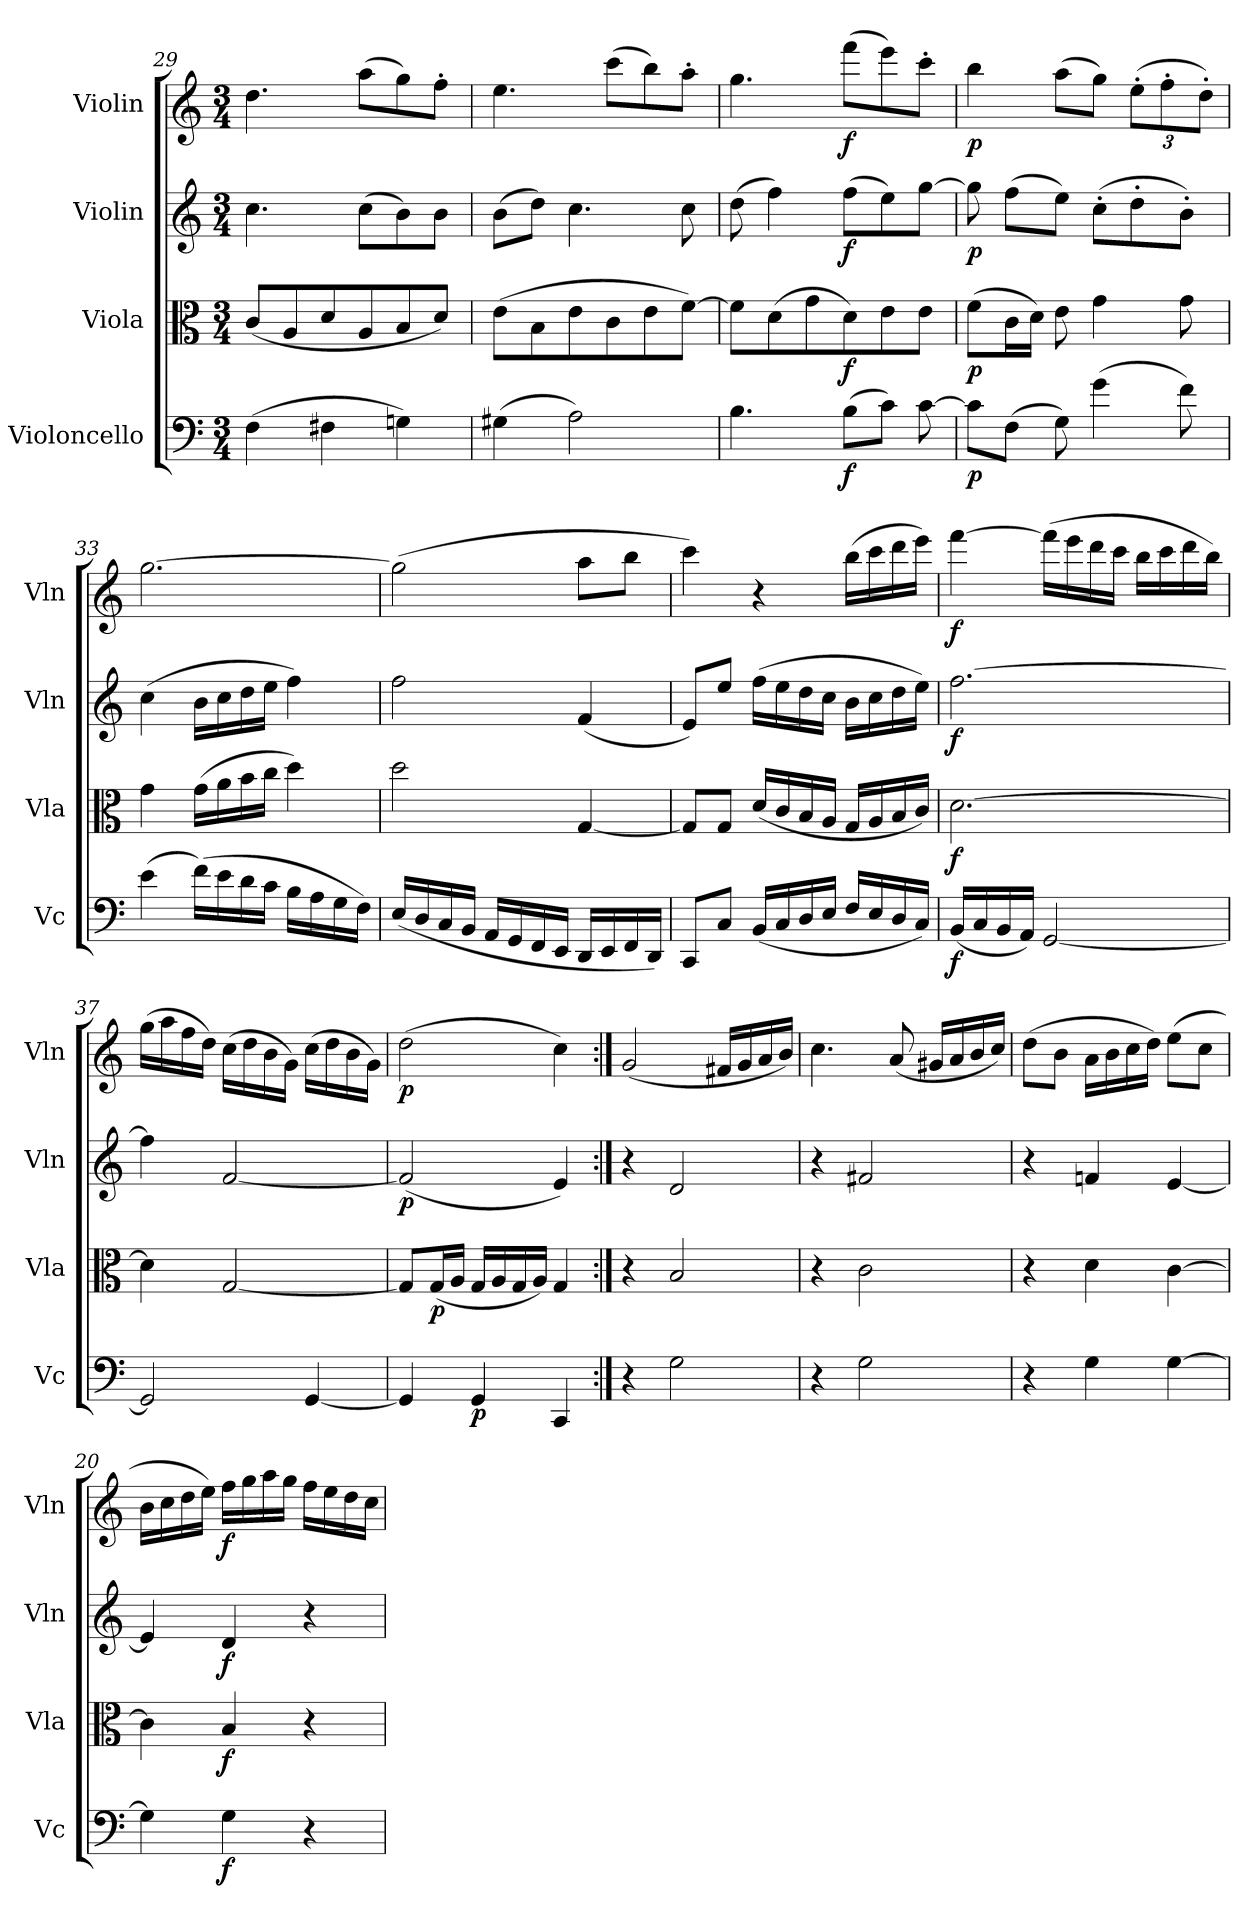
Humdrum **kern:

**kern	**dynam	**kern	**dynam	**kern	**dynam	**kern	**dynam
*part4	*part4	*part3	*part3	*part2	*part2	*part1	*part1
*staff4	*staff4	*staff3	*staff3	*staff2	*staff2	*staff1	*staff1
*I"Violoncello	*	*I"Viola	*	*I"Violin	*	*I"Violin	*
*I'Vc	*	*I'Vla	*	*I'Vln	*	*I'Vln	*
*clefF4	*	*clefC3	*	*clefG2	*	*clefG2	*
*k[]	*	*k[]	*	*k[]	*	*k[]	*
*C:	*	*C:	*	*C:	*	*C:	*
*M3/4	*	*M3/4	*	*M3/4	*	*M3/4	*
=29	=29	=29	=29	=29	=29	=29	=29
(4F\	.	(8c/L	.	4.cc\	.	4.dd\	.
.	.	8A/	.	.	.	.	.
4F#X\	.	8d/	.	.	.	.	.
.	.	8A/	.	(8cc\L	.	(8aa\L	.
4Gn\)	.	8B/	.	8b\)	.	8gg\)	.
.	.	8d/J)	.	8b\J	.	8ff'\J	.
=30	=30	=30	=30	=30	=30	=30	=30
(4G#X\	.	(8e\L	.	(8b\L	.	4.ee\	.
.	.	8B\	.	8dd\J)	.	.	.
2A\)	.	8e\	.	4.cc\	.	.	.
.	.	8c\	.	.	.	(8ccc\L	.
.	.	8e\	.	.	.	8bb\)	.
.	.	[8f\J)	.	8cc\	.	8aa'\J	.
=31	=31	=31	=31	=31	=31	=31	=31
4.B\	.	8f\L]	.	(8dd\	.	4.gg\	.
.	.	(8d\	.	4ff\)	.	.	.
.	.	8g\	.	.	.	.	.
(8B\L	f	8d\)	f	(8ff\L	f	(8fff\L	f
8c\J)	.	8e\	.	8ee\)	.	8eee\)	.
[8c\	.	8e\J	.	[8gg\J	.	8ccc'\J	.
=32	=32	=32	=32	=32	=32	=32	=32
8c\L]	p	(8f\L	p	8gg\]	p	4bb\	p
(8F\J	.	16c\L	.	(8ff\L	.	.	.
.	.	16d\JJ)	.	.	.	.	.
8G\)	.	8e\	.	8ee\J)	.	(8aa\L	.
(4g\	.	4g\	.	(8cc'\L	.	8gg\J)	.
.	.	.	.	8dd'\	.	(12ee'\L	.
.	.	.	.	.	.	12ff'\	.
8f\)	.	8g\	.	8b'\J)	.	.	.
.	.	.	.	.	.	12dd'\J)	.
=33	=33	=33	=33	=33	=33	=33	=33
(4e\	.	4g\	.	(4cc\	.	[2.gg\	.
(16f\LL)	.	(16g\LL	.	16b\LL	.	.	.
16e\	.	16a\	.	16cc\	.	.	.
16d\	.	16b\	.	16dd\	.	.	.
16c\JJ	.	16cc\JJ	.	16ee\JJ	.	.	.
16B\LL	.	4dd\)	.	4ff\)	.	.	.
16A\	.	.	.	.	.	.	.
16G\	.	.	.	.	.	.	.
16F\JJ)	.	.	.	.	.	.	.
=34	=34	=34	=34	=34	=34	=34	=34
(16E/LL	.	2dd\	.	2ff\	.	(2gg\]	.
16D/	.	.	.	.	.	.	.
16C/	.	.	.	.	.	.	.
16BB/JJ	.	.	.	.	.	.	.
16AA/LL	.	.	.	.	.	.	.
16GG/	.	.	.	.	.	.	.
16FF/	.	.	.	.	.	.	.
16EE/JJ	.	.	.	.	.	.	.
16DD/LL	.	[4G/	.	(4f/	.	8aa\L	.
16EE/	.	.	.	.	.	.	.
16FF/	.	.	.	.	.	8bb\J	.
16DD/JJ)	.	.	.	.	.	.	.
=35	=35	=35	=35	=35	=35	=35	=35
8CC/L	.	8G/L]	.	8e/L)	.	4ccc\)	.
8C/J	.	8G/J	.	8ee\J	.	.	.
(16BB/LL	.	(16d/LL	.	(16ff\LL	.	4r	.
16C/	.	16c/	.	16ee\	.	.	.
16D/	.	16B/	.	16dd\	.	.	.
16E/JJ	.	16A/JJ	.	16cc\JJ	.	.	.
16F/LL	.	16G/LL	.	16b\LL	.	(16bb\LL	.
16E/	.	16A/	.	16cc\	.	16ccc\	.
16D/	.	16B/	.	16dd\	.	16ddd\	.
16C/JJ)	.	16c/JJ)	.	16ee\JJ)	.	16eee\JJ)	.
=36	=36	=36	=36	=36	=36	=36	=36
(16BB/LL	f	[2.d\	f	[2.ff\	f	[4fff\	f
16C/	.	.	.	.	.	.	.
16BB/	.	.	.	.	.	.	.
16AA/JJ)	.	.	.	.	.	.	.
[2GG/	.	.	.	.	.	(16fff\LL]	.
.	.	.	.	.	.	16eee\	.
.	.	.	.	.	.	16ddd\	.
.	.	.	.	.	.	16ccc\JJ	.
.	.	.	.	.	.	16bb\LL	.
.	.	.	.	.	.	16ccc\	.
.	.	.	.	.	.	16ddd\	.
.	.	.	.	.	.	16bb\JJ)	.
=37	=37	=37	=37	=37	=37	=37	=37
2GG/]	.	4d\]	.	4ff\]	.	(16gg\LL	.
.	.	.	.	.	.	16aa\	.
.	.	.	.	.	.	16ff\	.
.	.	.	.	.	.	16dd\JJ)	.
.	.	[2G/	.	[2f/	.	(16cc\LL	.
.	.	.	.	.	.	16dd\	.
.	.	.	.	.	.	16b\	.
.	.	.	.	.	.	16g\JJ)	.
[4GG/	.	.	.	.	.	(16cc\LL	.
.	.	.	.	.	.	16dd\	.
.	.	.	.	.	.	16b\	.
.	.	.	.	.	.	16g\JJ)	.
=38	=38	=38	=38	=38	=38	=38	=38
4GG/]	.	8G/L]	.	(2f/]	p	(2dd\	p
.	.	(16G/L	p	.	.	.	.
.	.	16A/JJ	.	.	.	.	.
4GG/	p	16G/LL	.	.	.	.	.
.	.	16A/	.	.	.	.	.
.	.	16G/	.	.	.	.	.
.	.	16A/JJ)	.	.	.	.	.
4CC/	.	4G/	.	4e/)	.	4cc\)	.
=39:|!	=39:|!	=39:|!	=39:|!	=39:|!	=39:|!	=39:|!	=39:|!
4r	.	4r	.	4r	.	(2g/	.
2G\	.	2B/	.	2d/	.	.	.
.	.	.	.	.	.	16f#X/LL	.
.	.	.	.	.	.	16g/	.
.	.	.	.	.	.	16a/	.
.	.	.	.	.	.	16b/JJ)	.
=18	=18	=18	=18	=18	=18	=18	=18
4r	.	4r	.	4r	.	4.cc\	.
2G\	.	2c\	.	2f#X/	.	.	.
.	.	.	.	.	.	(8a/	.
.	.	.	.	.	.	16g#X/LL	.
.	.	.	.	.	.	16a/	.
.	.	.	.	.	.	16b/	.
.	.	.	.	.	.	16cc/JJ)	.
=19	=19	=19	=19	=19	=19	=19	=19
4r	.	4r	.	4r	.	(8dd\L	.
.	.	.	.	.	.	8b\J	.
4G\	.	4d\	.	4fn/	.	16a\LL	.
.	.	.	.	.	.	16b\	.
.	.	.	.	.	.	16cc\	.
.	.	.	.	.	.	16dd\JJ)	.
[4G\	.	[4c\	.	[4e/	.	(8ee\L	.
.	.	.	.	.	.	8cc\J	.
=20	=20	=20	=20	=20	=20	=20	=20
4G\]	.	4c\]	.	4e/]	.	16b\LL	.
.	.	.	.	.	.	16cc\	.
.	.	.	.	.	.	16dd\	.
.	.	.	.	.	.	16ee\JJ)	.
4G\	f	4B/	f	4d/	f	16ff\LL	f
.	.	.	.	.	.	16gg\	.
.	.	.	.	.	.	16aa\	.
.	.	.	.	.	.	16gg\JJ	.
4r	.	4r	.	4r	.	16ff\LL	.
.	.	.	.	.	.	16ee\	.
.	.	.	.	.	.	16dd\	.
.	.	.	.	.	.	16cc\JJ	.
=	=	=	=	=	=	=	=
*-	*-	*-	*-	*-	*-	*-	*-
